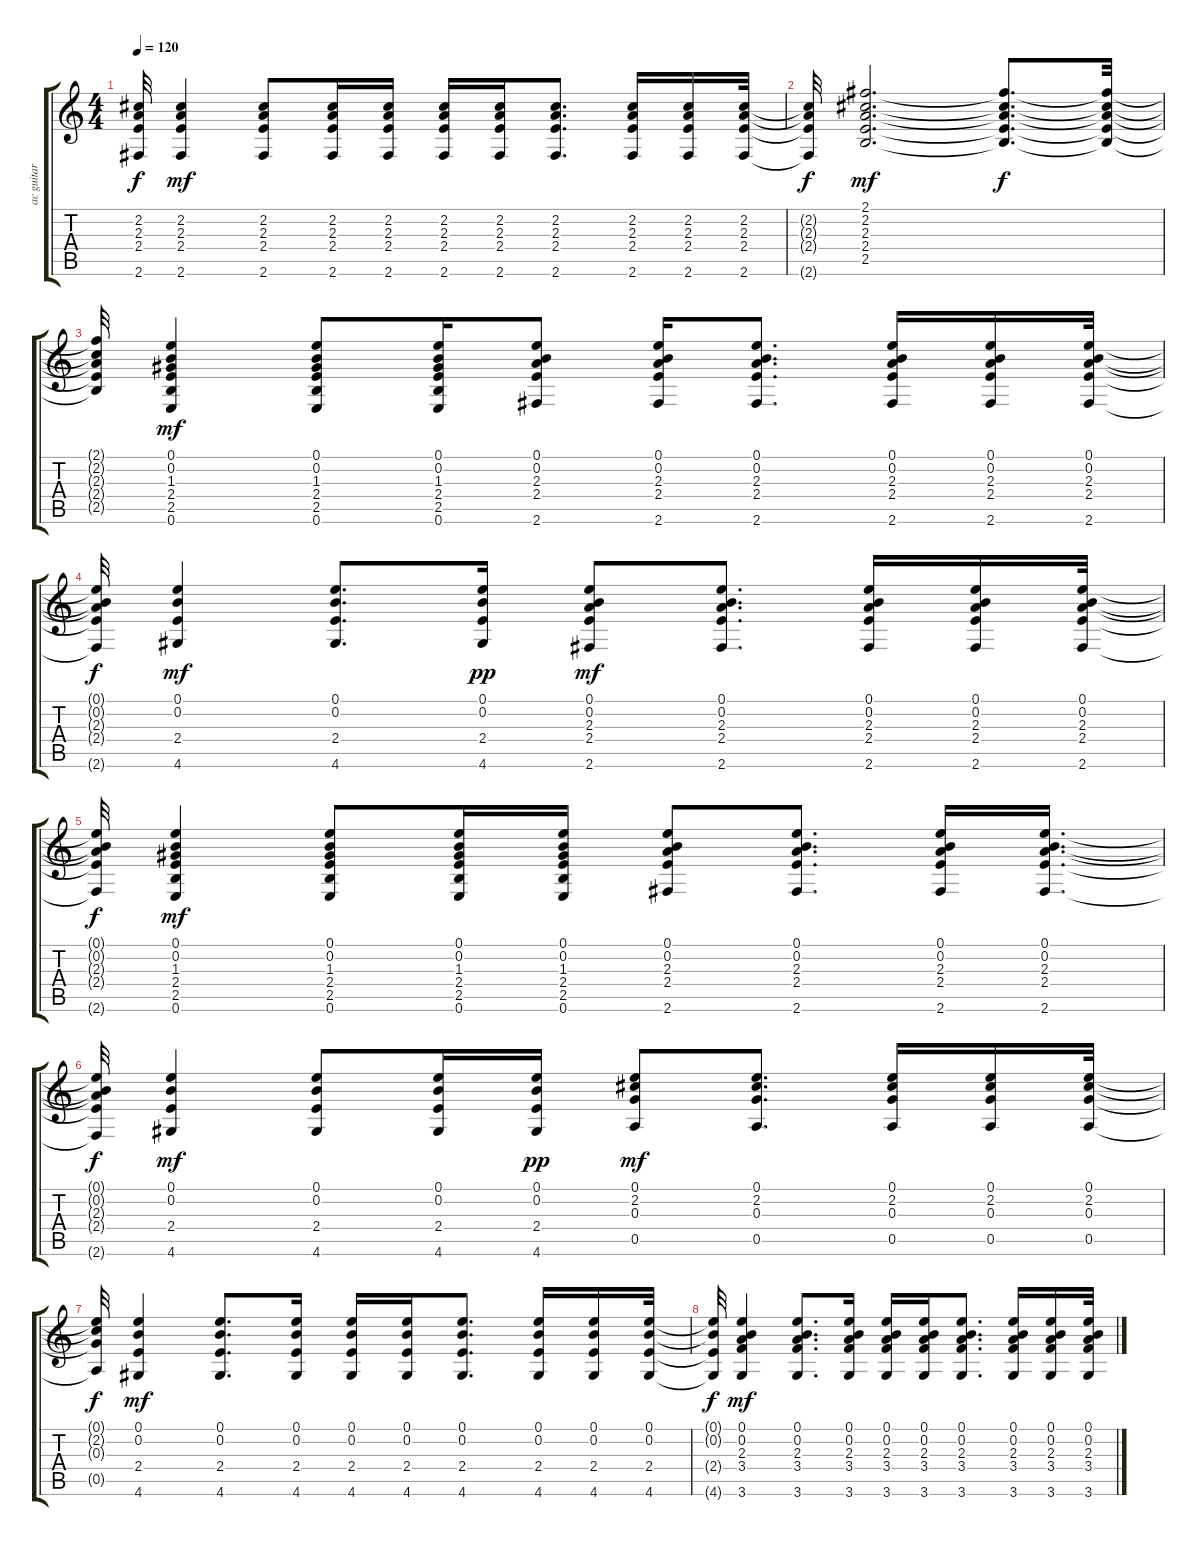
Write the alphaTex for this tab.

\track ("ac guitar" "ac guitar") {instrument acousticguitarsteel}
\staff {score tabs}
\tuning (E4 B3 G3 D3 A2 E2) {hide}
\ts (4 4)
\tempo 120
\clef g2
\ks c
(2.2{t} 2.3{t} 2.4{t} 2.6{t}).32{dy f} (2.2 2.3 2.4 2.6).4{dy mf} (2.2 2.3 2.4 2.6).8 (2.2 2.3 2.4 2.6).16 (2.2 2.3 2.4 2.6).16 (2.2 2.3 2.4 2.6).16 (2.2 2.3 2.4 2.6).16 (2.2 2.3 2.4 2.6).8{d} (2.2 2.3 2.4 2.6).16 (2.2 2.3 2.4 2.6).16 (2.2 2.3 2.4 2.6).32 |
(2.2{t} 2.3{t} 2.4{t} 2.6{t}).32{dy f} (2.1 2.2 2.3 2.4 2.5).2{d dy mf} (2.1{t} 2.2{t} 2.3{t} 2.4{t} 2.5{t}).8{d dy f} (2.1{t} 2.2{t} 2.3{t} 2.4{t} 2.5{t}).32 |
(2.1{t} 2.2{t} 2.3{t} 2.4{t} 2.5{t}).32 (0.1 0.2 1.3 2.4 2.5 0.6).4{dy mf} (0.1 0.2 1.3 2.4 2.5 0.6).8 (0.1 0.2 1.3 2.4 2.5 0.6).16 (0.1 0.2 2.3 2.4 2.6).8 (0.1 0.2 2.3 2.4 2.6).16 (0.1 0.2 2.3 2.4 2.6).8{d} (0.1 0.2 2.3 2.4 2.6).16 (0.1 0.2 2.3 2.4 2.6).16 (0.1 0.2 2.3 2.4 2.6).32 |
(0.1{t} 0.2{t} 2.3{t} 2.4{t} 2.6{t}).32{dy f} (0.1 0.2 2.4 4.6).4{dy mf} (0.1 0.2 2.4 4.6).8{d} (0.1 0.2 2.4 4.6).16{dy pp} (0.1 0.2 2.3 2.4 2.6).8{dy mf} (0.1 0.2 2.3 2.4 2.6).8{d} (0.1 0.2 2.3 2.4 2.6).16 (0.1 0.2 2.3 2.4 2.6).16 (0.1 0.2 2.3 2.4 2.6).32 |
(0.1{t} 0.2{t} 2.3{t} 2.4{t} 2.6{t}).32{dy f} (0.1 0.2 1.3 2.4 2.5 0.6).4{dy mf} (0.1 0.2 1.3 2.4 2.5 0.6).8 (0.1 0.2 1.3 2.4 2.5 0.6).16 (0.1 0.2 1.3 2.4 2.5 0.6).16 (0.1 0.2 2.3 2.4 2.6).8 (0.1 0.2 2.3 2.4 2.6).8{d} (0.1 0.2 2.3 2.4 2.6).16 (0.1 0.2 2.3 2.4 2.6).16{d} |
(0.1{t} 0.2{t} 2.3{t} 2.4{t} 2.6{t}).32{dy f} (0.1 0.2 2.4 4.6).4{dy mf} (0.1 0.2 2.4 4.6).8 (0.1 0.2 2.4 4.6).16 (0.1 0.2 2.4 4.6).16{dy pp} (0.1 2.2 0.3 0.5).8{dy mf} (0.1 2.2 0.3 0.5).8{d} (0.1 2.2 0.3 0.5).16 (0.1 2.2 0.3 0.5).16 (0.1 2.2 0.3 0.5).32 |
(0.1{t} 2.2{t} 0.3{t} 0.5{t}).32{dy f} (0.1 0.2 2.4 4.6).4{dy mf} (0.1 0.2 2.4 4.6).8{d} (0.1 0.2 2.4 4.6).16 (0.1 0.2 2.4 4.6).16 (0.1 0.2 2.4 4.6).16 (0.1 0.2 2.4 4.6).8{d} (0.1 0.2 2.4 4.6).16 (0.1 0.2 2.4 4.6).16 (0.1 0.2 2.4 4.6).32 |
(0.1{t} 0.2{t} 2.4{t} 4.6{t}).32{dy f} (0.1 0.2 2.3 3.4 3.6).4{dy mf} (0.1 0.2 2.3 3.4 3.6).8{d} (0.1 0.2 2.3 3.4 3.6).16 (0.1 0.2 2.3 3.4 3.6).16 (0.1 0.2 2.3 3.4 3.6).16 (0.1 0.2 2.3 3.4 3.6).8{d} (0.1 0.2 2.3 3.4 3.6).16 (0.1 0.2 2.3 3.4 3.6).16 (0.1 0.2 2.3 3.4 3.6).32
